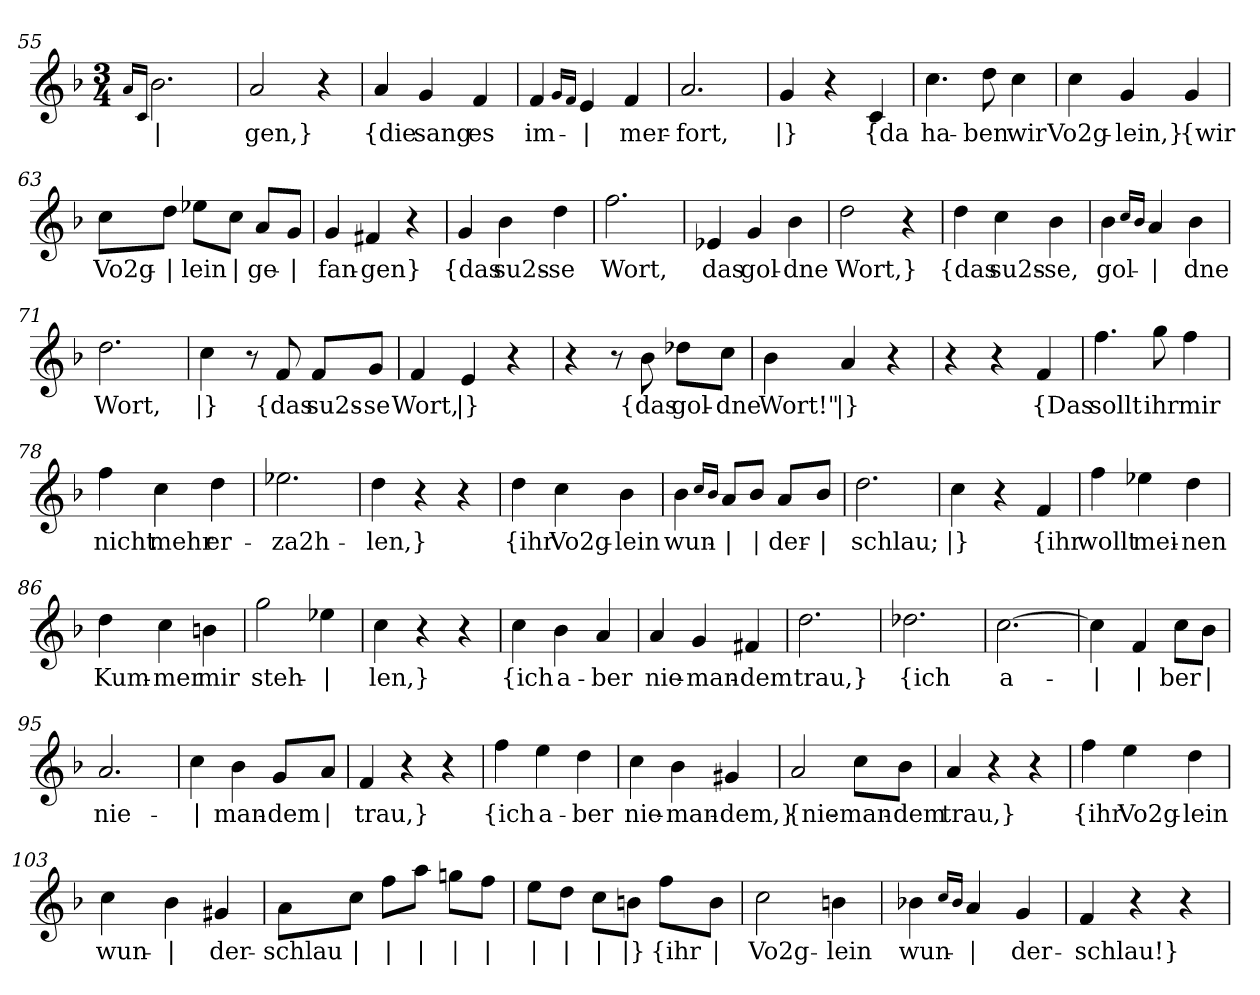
**kern	**text
*part1	*part1
*staff1	*staff1
*clefG2	*
*k[b-]	*
*M3/4	*
=55	=55
16qa/LL	.
16qc/JJ	.
!	!LO:LY:b
2.b-\	|
=56	=56
!	!LO:LY:b
2a/	-gen,}
4r	.
=57	=57
!	!LO:LY:b
4a/	{die
!	!LO:LY:b
4g/	sang
!	!LO:LY:b
4f/	es
=58	=58
!	!LO:LY:b
4f/	im-
16qg/LL	.
16qf/JJ	.
!	!LO:LY:b
4e/	|
!	!LO:LY:b
4f/	-mer-
=59	=59
!	!LO:LY:b
2.a/	-fort,
=60	=60
!	!LO:LY:b
4g/	|}
4r	.
!	!LO:LY:b
4c/	{da
=61	=61
!	!LO:LY:b
4.cc\	ha-
!	!LO:LY:b
8dd\	-ben
!	!LO:LY:b
4cc\	wir
!!LO:LB:g=z
=62	=62
!	!LO:LY:b
4cc\	Vo2g-
!	!LO:LY:b
4g/	-lein,}
!	!LO:LY:b
4g/	{wir
=63	=63
!	!LO:LY:b
8cc\L	Vo2g-
!	!LO:LY:b
8dd\J	|
!	!LO:LY:b
8ee-X\L	-lein
!	!LO:LY:b
8cc\J	|
!	!LO:LY:b
8a/L	ge-
!	!LO:LY:b
8g/J	|
=64	=64
!	!LO:LY:b
4g/	-fan-
!	!LO:LY:b
4f#X/	-gen}
4r	.
=65	=65
!	!LO:LY:b
4g/	{das
!	!LO:LY:b
4b-\	su2s-
!	!LO:LY:b
4dd\	-se
=66	=66
!	!LO:LY:b
2.ff\	Wort,
=67	=67
!	!LO:LY:b
4e-X/	das
!	!LO:LY:b
4g/	gol-
!	!LO:LY:b
4b-\	-dne
=68	=68
!	!LO:LY:b
2dd\	Wort,}
4r	.
!!LO:LB:g=z
=69	=69
!	!LO:LY:b
4dd\	{das
!	!LO:LY:b
4cc\	su2s-
!	!LO:LY:b
4b-\	-se,
=70	=70
!	!LO:LY:b
4b-\	gol-
16qcc/LL	.
16qb-/JJ	.
!	!LO:LY:b
4a/	|
!	!LO:LY:b
4b-\	-dne
=71	=71
!	!LO:LY:b
2.dd\	Wort,
=72	=72
!	!LO:LY:b
4cc\	|}
8r	.
!	!LO:LY:b
8f/	{das
!	!LO:LY:b
8f/L	su2s-
!	!LO:LY:b
8g/J	-se
=73	=73
!	!LO:LY:b
4f/	Wort,
!	!LO:LY:b
4e/	|}
4r	.
=74	=74
4r	.
8r	.
!	!LO:LY:b
8b-\	{das
!	!LO:LY:b
8dd-X\L	gol-
!	!LO:LY:b
8cc\J	-dne
=75	=75
!	!LO:LY:b
4b-\	Wort!"
!	!LO:LY:b
4a/	|}
4r	.
=76	=76
4r	.
4r	.
!	!LO:LY:b
4f/	{Das
!!LO:LB:g=z
=77	=77
!	!LO:LY:b
4.ff\	sollt
!	!LO:LY:b
8gg\	ihr
!	!LO:LY:b
4ff\	mir
=78	=78
!	!LO:LY:b
4ff\	nicht
!	!LO:LY:b
4cc\	mehr
!	!LO:LY:b
4dd\	er-
=79	=79
!	!LO:LY:b
2.ee-X\	-za2h-
=80	=80
!	!LO:LY:b
4dd\	-len,}
4r	.
4r	.
=81	=81
!	!LO:LY:b
4dd\	{ihr
!	!LO:LY:b
4cc\	Vo2g-
!	!LO:LY:b
4b-\	-lein
=82	=82
!	!LO:LY:b
4b-\	wun-
16qcc/LL	.
16qb-/JJ	.
!	!LO:LY:b
8a/L	|
!	!LO:LY:b
8b-/J	|
!	!LO:LY:b
8a/L	-der-
!	!LO:LY:b
8b-/J	|
=83	=83
!	!LO:LY:b
2.dd\	-schlau;
=84	=84
!	!LO:LY:b
4cc\	|}
4r	.
!	!LO:LY:b
4f/	{ihr
!!LO:PB:g=z
=85	=85
!	!LO:LY:b
4ff\	wollt
!	!LO:LY:b
4ee-X\	mei-
!	!LO:LY:b
4dd\	-nen
=86	=86
!	!LO:LY:b
4dd\	Kum-
!	!LO:LY:b
4cc\	-mer
!	!LO:LY:b
4bn\	mir
=87	=87
!	!LO:LY:b
2gg\	steh-
!	!LO:LY:b
4ee-X\	|
=88	=88
!	!LO:LY:b
4cc\	-len,}
4r	.
4r	.
=89	=89
!	!LO:LY:b
4cc\	{ich
!	!LO:LY:b
4b-\	a-
!	!LO:LY:b
4a/	-ber
=90	=90
!	!LO:LY:b
4a/	nie-
!	!LO:LY:b
4g/	-man-
!	!LO:LY:b
4f#X/	-dem
=91	=91
!	!LO:LY:b
2.dd\	trau,}
=92	=92
!	!LO:LY:b
2.dd-X\	{ich
=93	=93
!	!LO:LY:b
[2.cc\	a-
!!LO:LB:g=z
=94	=94
!	!LO:LY:b
4cc\]	|
!	!LO:LY:b
4f/	|
!	!LO:LY:b
8cc\L	-ber
!	!LO:LY:b
8b-\J	|
=95	=95
!	!LO:LY:b
2.a/	nie-
=96	=96
!	!LO:LY:b
4cc\	|
!	!LO:LY:b
4b-\	man-
!	!LO:LY:b
8g/L	-dem
!	!LO:LY:b
8a/J	|
=97	=97
!	!LO:LY:b
4f/	trau,}
4r	.
4r	.
=98	=98
!	!LO:LY:b
4ff\	{ich
!	!LO:LY:b
4ee\	a-
!	!LO:LY:b
4dd\	-ber
=99	=99
!	!LO:LY:b
4cc\	nie-
!	!LO:LY:b
4b-\	-man-
!	!LO:LY:b
4g#X/	-dem,}
=100	=100
!	!LO:LY:b
2a/	{nie-
!	!LO:LY:b
8cc\L	-man-
!	!LO:LY:b
8b-\J	-dem
=101	=101
!	!LO:LY:b
4a/	trau,}
4r	.
4r	.
!!LO:LB:g=z
=102	=102
!	!LO:LY:b
4ff\	{ihr
!	!LO:LY:b
4ee\	Vo2g-
!	!LO:LY:b
4dd\	-lein
=103	=103
!	!LO:LY:b
4cc\	wun-
!	!LO:LY:b
4b-\	|
!	!LO:LY:b
4g#X/	-der-
=104	=104
!	!LO:LY:b
8a\L	schlau
!	!LO:LY:b
8cc\J	|
!	!LO:LY:b
8ff\L	|
!	!LO:LY:b
8aa\J	|
!	!LO:LY:b
8ggn\L	|
!	!LO:LY:b
8ff\J	|
=105	=105
!	!LO:LY:b
8ee\L	|
!	!LO:LY:b
8dd\J	|
!	!LO:LY:b
8cc\L	|
!	!LO:LY:b
8bn\J	|}
!	!LO:LY:b
8ff\L	{ihr
!	!LO:LY:b
8b\J	|
=106	=106
!	!LO:LY:b
2cc\	Vo2g-
!	!LO:LY:b
4bn\	-lein
=107	=107
!	!LO:LY:b
4b-X\	wun-
16qcc/LL	.
16qb-/JJ	.
!	!LO:LY:b
4a/	|
!	!LO:LY:b
4g/	-der-
=108	=108
!	!LO:LY:b
4f/	-schlau!}
4r	.
4r	.
=	=
*-	*-
